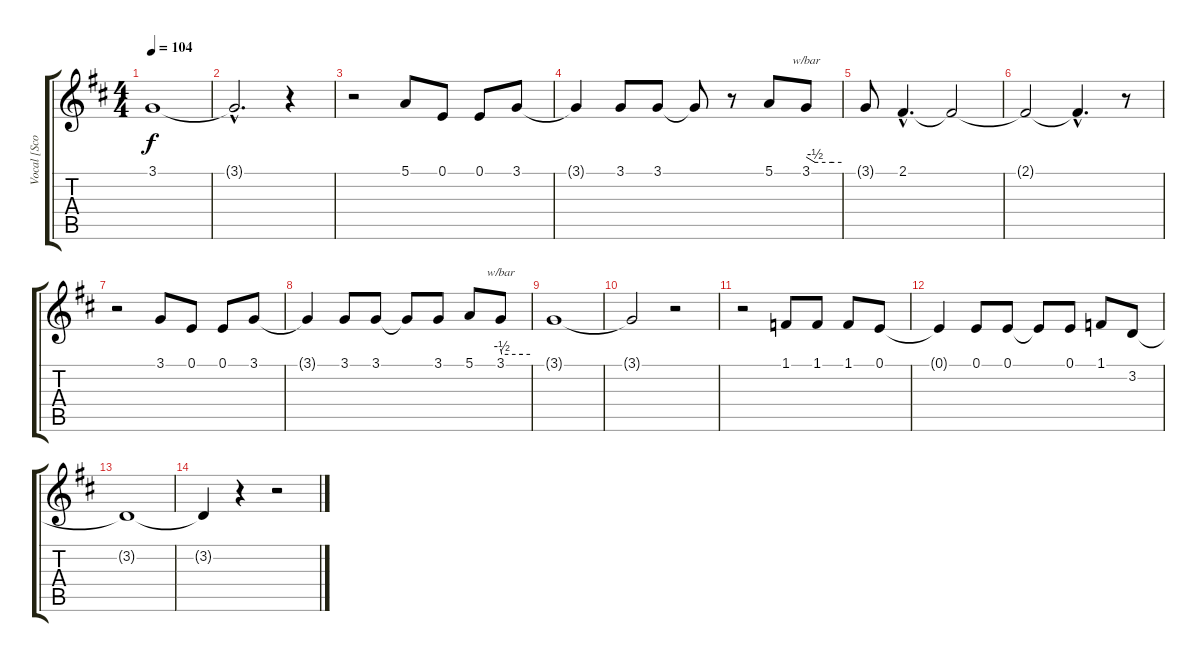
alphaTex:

\track ("Vocal [Scott]" "Vocal [Sco") {instrument lead2sawtooth}
\staff {score tabs}
\tuning (E4 B3 G3 D3 A2 E2) {hide}
\ts (4 4)
\tempo 104
\clef g2
\ks d
3.1{t}.1{dy f} |
3.1{hac t}.2{d} r.4 |
r.2 5.1.8 0.1.8 0.1.8 3.1.8 |
3.1{t}.4 3.1.8 3.1.8 3.1{t}.8 r.8 5.1.8 3.1.8{tbe (custom default 0 0 15 -2 45 -2 60 -2)} |
3.1{t}.8 2.1{hac}.4{d} 2.1{t}.2 |
2.1{t}.2 2.1{hac t}.4{d} r.8 |
r.2 3.1.8 0.1.8 0.1.8 3.1.8 |
3.1{t}.4 3.1.8 3.1.8 3.1{t}.8 3.1.8 5.1.8 3.1.8{tbe (custom default 0 0 2 -2 45 -2 60 -2)} |
3.1{t}.1 |
3.1{t}.2 r.2 |
r.2 1.1.8 1.1.8 1.1.8 0.1.8 |
0.1{t}.4 0.1.8 0.1.8 0.1{t}.8 0.1.8 1.1.8 3.2.8 |
3.2{t}.1 |
3.2{t}.4 r.4 r.2
